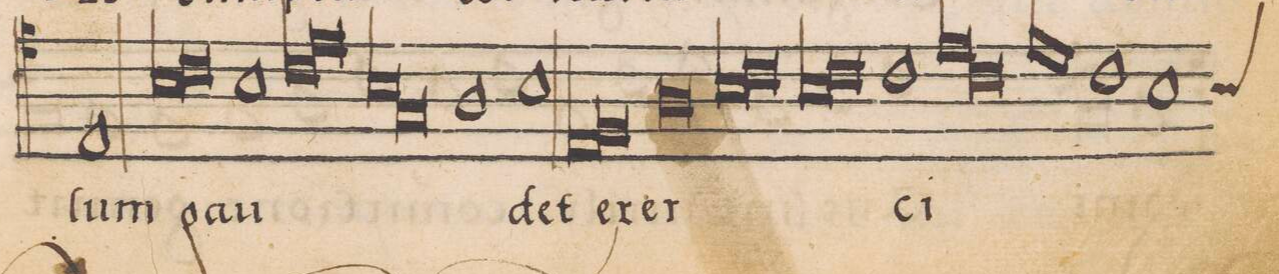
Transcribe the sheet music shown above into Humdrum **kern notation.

**kern	**text
*I"TENOR	*
*clefC5	*
*k[]	*
*met(C|)	*
*M2/1	*
1C/	-lum
=40-	=40-
*lig	*
1G\	gau-
1A\	.
*Xlig	*
=41-	=41-
1G\	.
*lig	*
1A\	.
=42-	=42-
1c\	.
*Xlig	*
*lig	*
1G\	.
=43-	=43-
1E/	.
*Xlig	*
1F\	.
=44-	=44-
1G\	-det
*lig	*
1C/	ex-
=45-	=45-
1D/	.
*Xlig	*
0F\	-er-
=46-	=46-
*lig	*
1G\	.
=47-	=47-
1A\	.
*Xlig	*
*lig	*
1G\	.
=48-	=48-
1A\	.
*Xlig	*
1A\	-ci-
=49-	=49-
*lig	*
1c\	.
1A\	.
*Xlig	*
=50-	=50-
*lig	*
1c\	.
1B\	.
*Xlig	*
=51-	=51-
1A\	.
*custos:G	*
1G\	.
=52-	=52-
*-	*-
